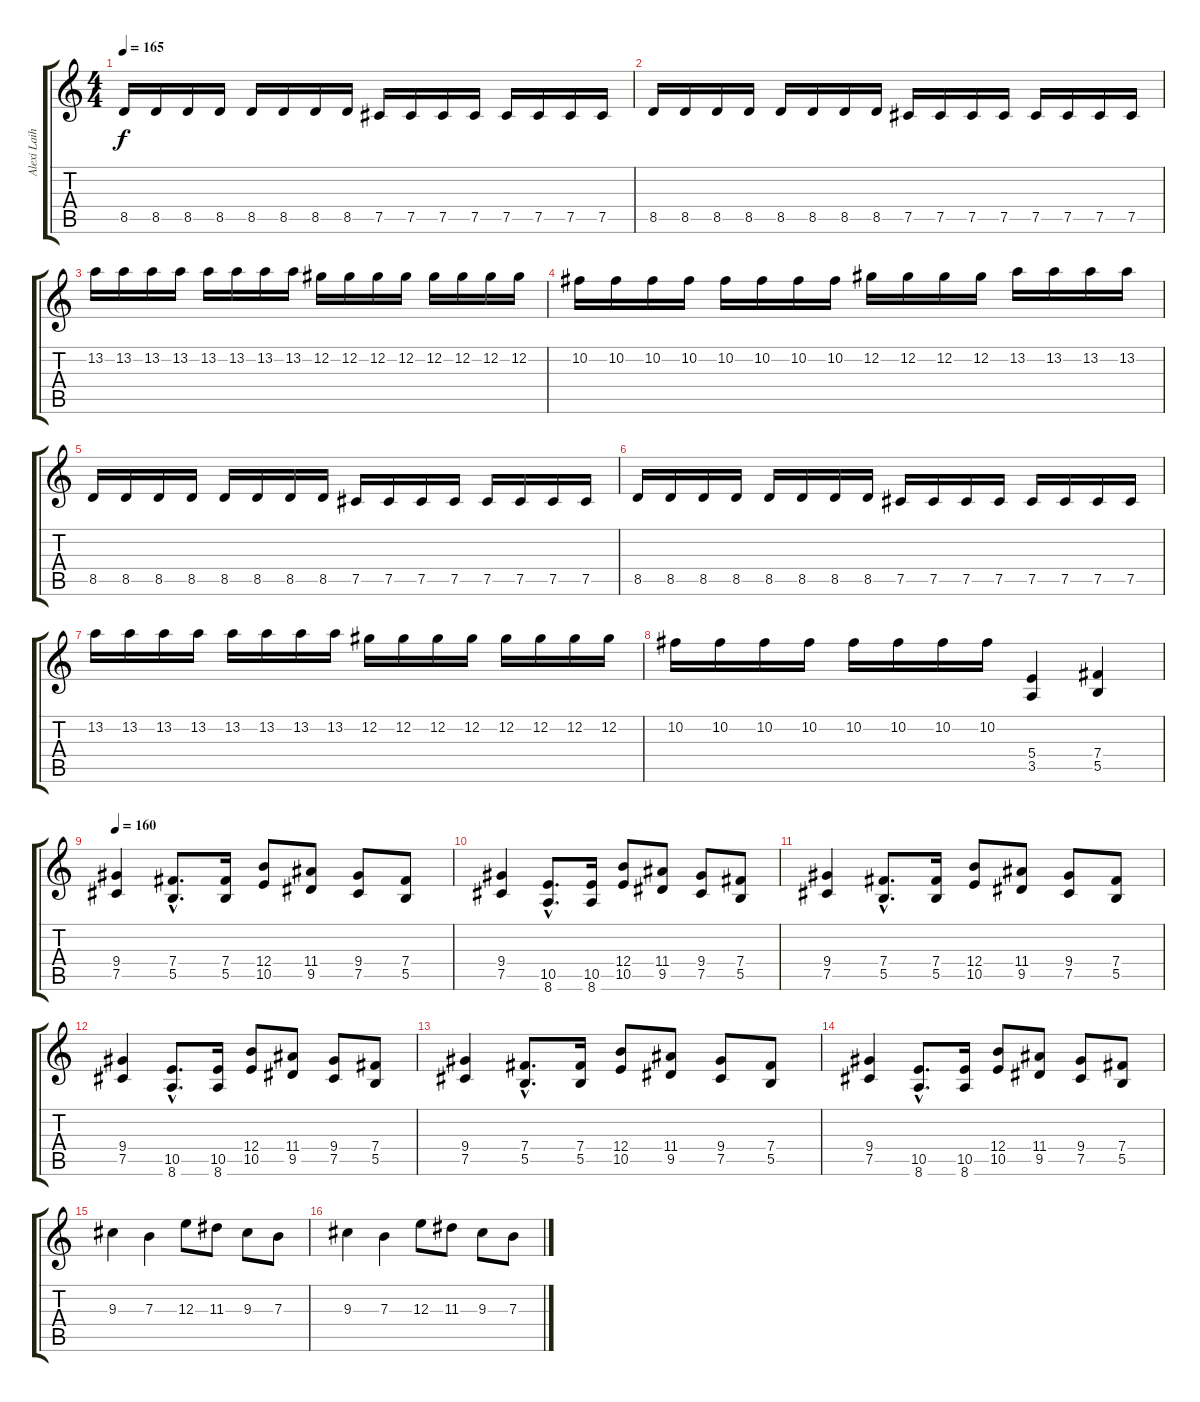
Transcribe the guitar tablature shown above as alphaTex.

\track ("Alexi Laiho" "Alexi Laih") {instrument distortionguitar}
\staff {score tabs}
\tuning (Db4 Ab3 E3 B2 Gb2 Db2) {hide}
\ts (4 4)
\tempo 165
\clef g2
\ks c
8.5.16{dy f} 8.5.16 8.5.16 8.5.16 8.5.16 8.5.16 8.5.16 8.5.16 7.5.16 7.5.16 7.5.16 7.5.16 7.5.16 7.5.16 7.5.16 7.5.16 |
8.5.16 8.5.16 8.5.16 8.5.16 8.5.16 8.5.16 8.5.16 8.5.16 7.5.16 7.5.16 7.5.16 7.5.16 7.5.16 7.5.16 7.5.16 7.5.16 |
13.2.16 13.2.16 13.2.16 13.2.16 13.2.16 13.2.16 13.2.16 13.2.16 12.2.16 12.2.16 12.2.16 12.2.16 12.2.16 12.2.16 12.2.16 12.2.16 |
10.2.16 10.2.16 10.2.16 10.2.16 10.2.16 10.2.16 10.2.16 10.2.16 12.2.16 12.2.16 12.2.16 12.2.16 13.2.16 13.2.16 13.2.16 13.2.16 |
8.5.16 8.5.16 8.5.16 8.5.16 8.5.16 8.5.16 8.5.16 8.5.16 7.5.16 7.5.16 7.5.16 7.5.16 7.5.16 7.5.16 7.5.16 7.5.16 |
8.5.16 8.5.16 8.5.16 8.5.16 8.5.16 8.5.16 8.5.16 8.5.16 7.5.16 7.5.16 7.5.16 7.5.16 7.5.16 7.5.16 7.5.16 7.5.16 |
13.2.16 13.2.16 13.2.16 13.2.16 13.2.16 13.2.16 13.2.16 13.2.16 12.2.16 12.2.16 12.2.16 12.2.16 12.2.16 12.2.16 12.2.16 12.2.16 |
10.2.16 10.2.16 10.2.16 10.2.16 10.2.16 10.2.16 10.2.16 10.2.16 (5.4 3.5).4 (7.4 5.5).4 |
\tempo 160
(9.4 7.5).4 (7.4{hac} 5.5{hac}).8{d} (7.4 5.5).16 (12.4 10.5).8 (11.4 9.5).8 (9.4 7.5).8 (7.4 5.5).8 |
(9.4 7.5).4 (10.5{hac} 8.6{hac}).8{d} (10.5 8.6).16 (12.4 10.5).8 (11.4 9.5).8 (9.4 7.5).8 (7.4 5.5).8 |
(9.4 7.5).4 (7.4{hac} 5.5{hac}).8{d} (7.4 5.5).16 (12.4 10.5).8 (11.4 9.5).8 (9.4 7.5).8 (7.4 5.5).8 |
(9.4 7.5).4 (10.5{hac} 8.6{hac}).8{d} (10.5 8.6).16 (12.4 10.5).8 (11.4 9.5).8 (9.4 7.5).8 (7.4 5.5).8 |
(9.4 7.5).4 (7.4{hac} 5.5{hac}).8{d} (7.4 5.5).16 (12.4 10.5).8 (11.4 9.5).8 (9.4 7.5).8 (7.4 5.5).8 |
(9.4 7.5).4 (10.5{hac} 8.6{hac}).8{d} (10.5 8.6).16 (12.4 10.5).8 (11.4 9.5).8 (9.4 7.5).8 (7.4 5.5).8 |
9.3.4 7.3.4 12.3.8 11.3.8 9.3.8 7.3.8 |
9.3.4 7.3.4 12.3.8 11.3.8 9.3.8 7.3.8
